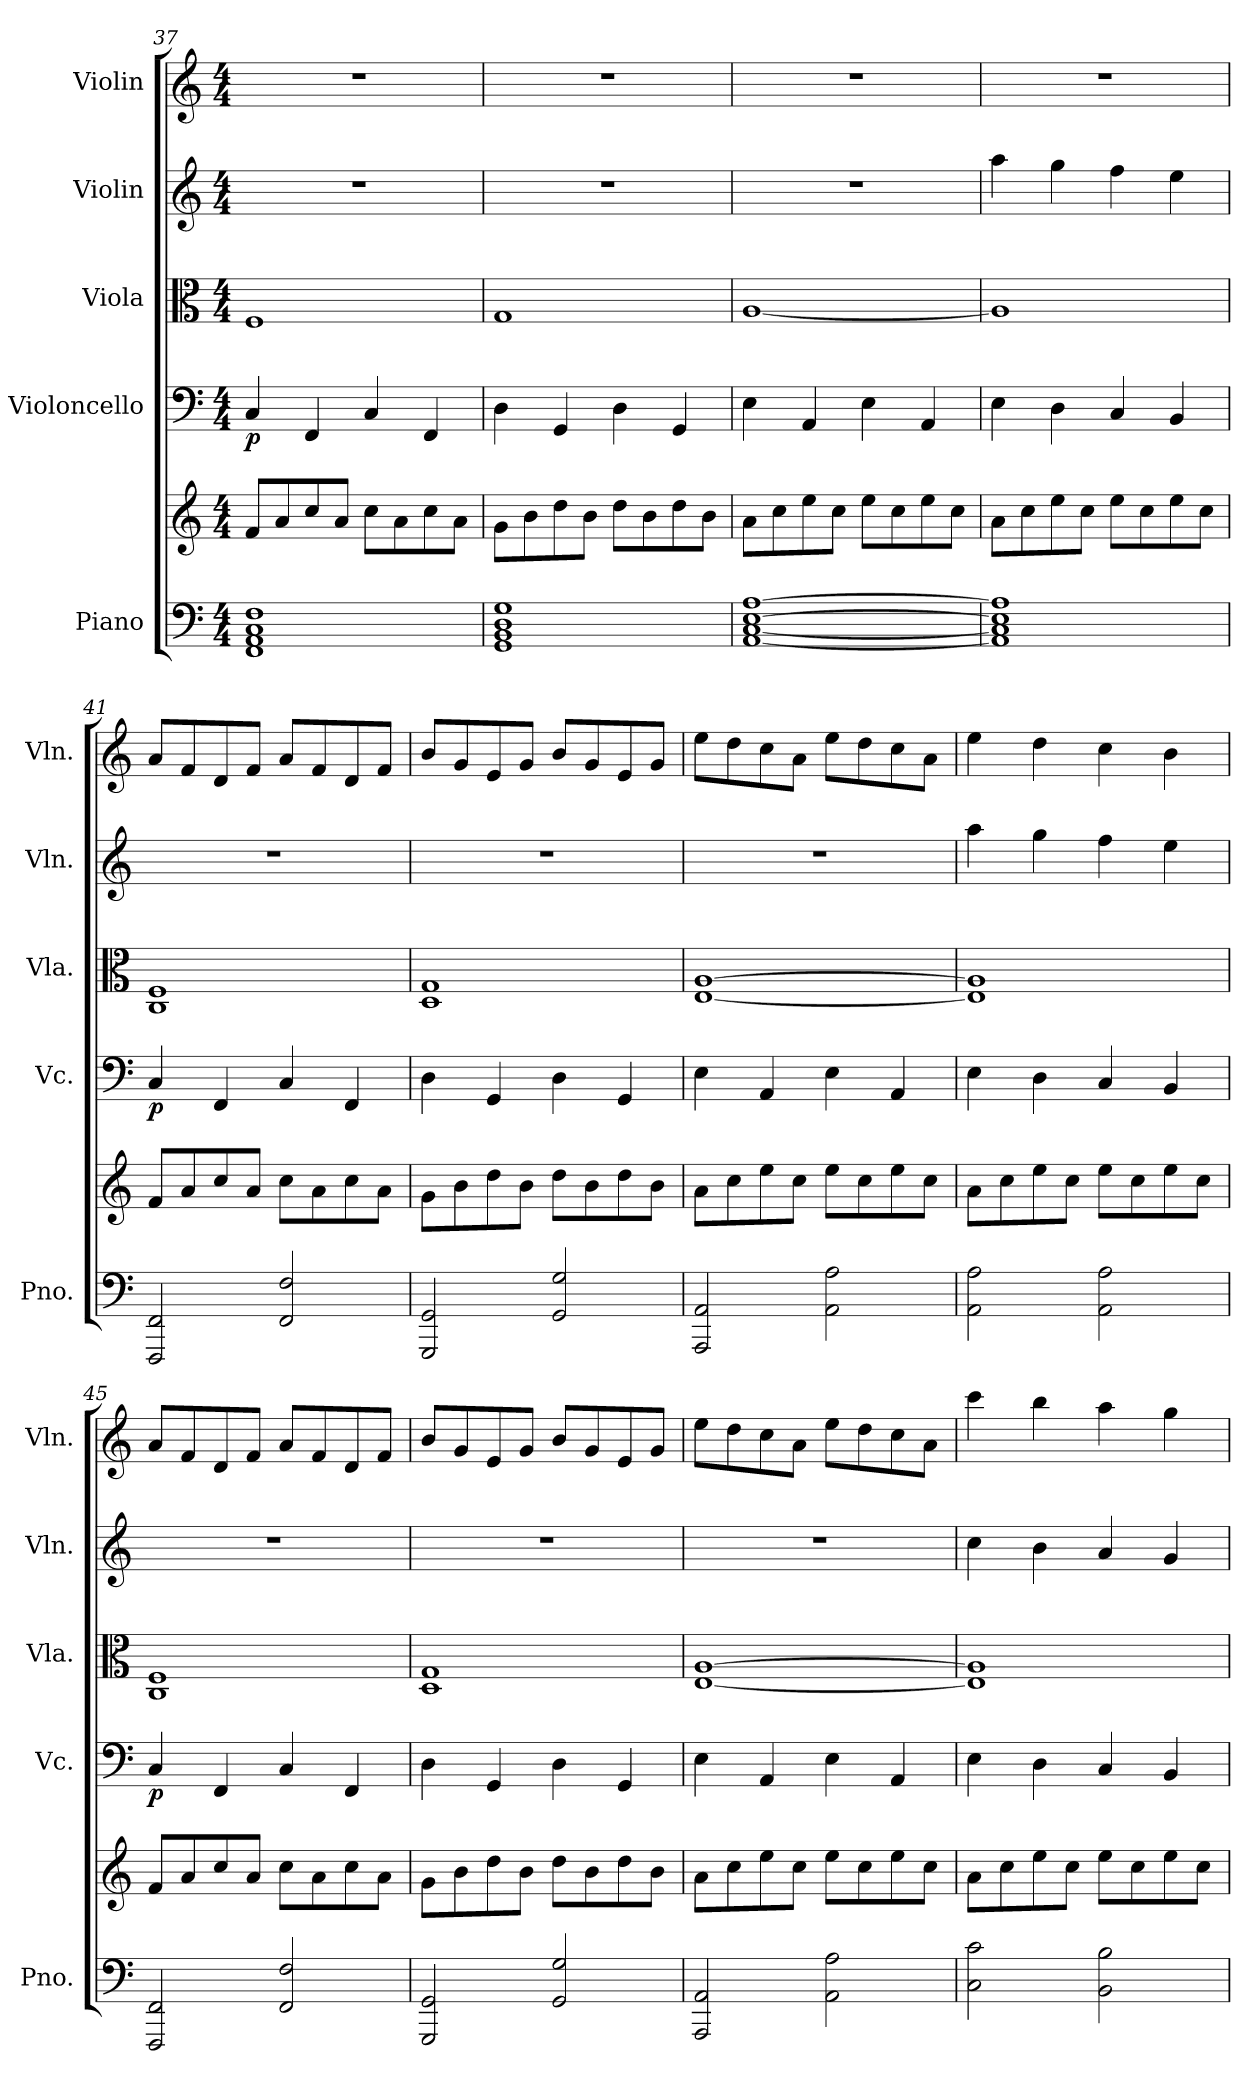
**kern	**kern	**kern	**dynam	**kern	**kern	**kern
*part5	*part5	*part4	*part4	*part3	*part2	*part1
*staff6	*staff5	*staff4	*staff4	*staff3	*staff2	*staff1
*I"Piano	*	*I"Violoncello	*	*I"Viola	*I"Violin	*I"Violin
*I'Pno.	*	*I'Vc.	*	*I'Vla.	*I'Vln.	*I'Vln.
*clefF4	*clefG2	*clefF4	*	*clefC3	*clefG2	*clefG2
*k[]	*k[]	*k[]	*	*k[]	*k[]	*k[]
*M4/4	*M4/4	*M4/4	*	*M4/4	*M4/4	*M4/4
=37	=37	=37	=37	=37	=37	=37
!	!	!	!LO:DY:b	!	!	!
1FF 1AA 1C 1F	8f/L	4C/	p	1F	1r	1r
.	8a/	.	.	.	.	.
.	8cc/	4FF/	.	.	.	.
.	8a/J	.	.	.	.	.
.	8cc\L	4C/	.	.	.	.
.	8a\	.	.	.	.	.
.	8cc\	4FF/	.	.	.	.
.	8a\J	.	.	.	.	.
=38	=38	=38	=38	=38	=38	=38
1GG 1BB 1D 1G	8g\L	4D\	.	1G	1r	1r
.	8b\	.	.	.	.	.
.	8dd\	4GG/	.	.	.	.
.	8b\J	.	.	.	.	.
.	8dd\L	4D\	.	.	.	.
.	8b\	.	.	.	.	.
.	8dd\	4GG/	.	.	.	.
.	8b\J	.	.	.	.	.
=39	=39	=39	=39	=39	=39	=39
[1AA [1C [1E [1A	8a\L	4E\	.	[1A	1r	1r
.	8cc\	.	.	.	.	.
.	8ee\	4AA/	.	.	.	.
.	8cc\J	.	.	.	.	.
.	8ee\L	4E\	.	.	.	.
.	8cc\	.	.	.	.	.
.	8ee\	4AA/	.	.	.	.
.	8cc\J	.	.	.	.	.
!!LO:LB:g=z
=40	=40	=40	=40	=40	=40	=40
1AA] 1C] 1E] 1A]	8a\L	4E\	.	1A]	4aa\	1r
.	8cc\	.	.	.	.	.
.	8ee\	4D\	.	.	4gg\	.
.	8cc\J	.	.	.	.	.
.	8ee\L	4C/	.	.	4ff\	.
.	8cc\	.	.	.	.	.
.	8ee\	4BB/	.	.	4ee\	.
.	8cc\J	.	.	.	.	.
=41	=41	=41	=41	=41	=41	=41
!	!	!	!LO:DY:b	!	!	!
2FFF/ 2FF/	8f/L	4C/	p	1C 1F	1r	8a/L
.	8a/	.	.	.	.	8f/
.	8cc/	4FF/	.	.	.	8d/
.	8a/J	.	.	.	.	8f/J
2FF/ 2F/	8cc\L	4C/	.	.	.	8a/L
.	8a\	.	.	.	.	8f/
.	8cc\	4FF/	.	.	.	8d/
.	8a\J	.	.	.	.	8f/J
=42	=42	=42	=42	=42	=42	=42
2GGG/ 2GG/	8g\L	4D\	.	1D 1G	1r	8b/L
.	8b\	.	.	.	.	8g/
.	8dd\	4GG/	.	.	.	8e/
.	8b\J	.	.	.	.	8g/J
2GG/ 2G/	8dd\L	4D\	.	.	.	8b/L
.	8b\	.	.	.	.	8g/
.	8dd\	4GG/	.	.	.	8e/
.	8b\J	.	.	.	.	8g/J
=43	=43	=43	=43	=43	=43	=43
2AAA/ 2AA/	8a\L	4E\	.	[1E [1A	1r	8ee\L
.	8cc\	.	.	.	.	8dd\
.	8ee\	4AA/	.	.	.	8cc\
.	8cc\J	.	.	.	.	8a\J
2AA\ 2A\	8ee\L	4E\	.	.	.	8ee\L
.	8cc\	.	.	.	.	8dd\
.	8ee\	4AA/	.	.	.	8cc\
.	8cc\J	.	.	.	.	8a\J
=44	=44	=44	=44	=44	=44	=44
2AA\ 2A\	8a\L	4E\	.	1E] 1A]	4aa\	4ee\
.	8cc\	.	.	.	.	.
.	8ee\	4D\	.	.	4gg\	4dd\
.	8cc\J	.	.	.	.	.
2AA\ 2A\	8ee\L	4C/	.	.	4ff\	4cc\
.	8cc\	.	.	.	.	.
.	8ee\	4BB/	.	.	4ee\	4b\
.	8cc\J	.	.	.	.	.
!!LO:PB:g=z
=45	=45	=45	=45	=45	=45	=45
!	!	!	!LO:DY:b	!	!	!
2FFF/ 2FF/	8f/L	4C/	p	1C 1F	1r	8a/L
.	8a/	.	.	.	.	8f/
.	8cc/	4FF/	.	.	.	8d/
.	8a/J	.	.	.	.	8f/J
2FF/ 2F/	8cc\L	4C/	.	.	.	8a/L
.	8a\	.	.	.	.	8f/
.	8cc\	4FF/	.	.	.	8d/
.	8a\J	.	.	.	.	8f/J
=46	=46	=46	=46	=46	=46	=46
2GGG/ 2GG/	8g\L	4D\	.	1D 1G	1r	8b/L
.	8b\	.	.	.	.	8g/
.	8dd\	4GG/	.	.	.	8e/
.	8b\J	.	.	.	.	8g/J
2GG/ 2G/	8dd\L	4D\	.	.	.	8b/L
.	8b\	.	.	.	.	8g/
.	8dd\	4GG/	.	.	.	8e/
.	8b\J	.	.	.	.	8g/J
=47	=47	=47	=47	=47	=47	=47
2AAA/ 2AA/	8a\L	4E\	.	[1E [1A	1r	8ee\L
.	8cc\	.	.	.	.	8dd\
.	8ee\	4AA/	.	.	.	8cc\
.	8cc\J	.	.	.	.	8a\J
2AA\ 2A\	8ee\L	4E\	.	.	.	8ee\L
.	8cc\	.	.	.	.	8dd\
.	8ee\	4AA/	.	.	.	8cc\
.	8cc\J	.	.	.	.	8a\J
=48	=48	=48	=48	=48	=48	=48
2C\ 2c\	8a\L	4E\	.	1E] 1A]	4cc\	4ccc\
.	8cc\	.	.	.	.	.
.	8ee\	4D\	.	.	4b\	4bb\
.	8cc\J	.	.	.	.	.
2BB\ 2B\	8ee\L	4C/	.	.	4a/	4aa\
.	8cc\	.	.	.	.	.
.	8ee\	4BB/	.	.	4g/	4gg\
.	8cc\J	.	.	.	.	.
=	=	=	=	=	=	=
*-	*-	*-	*-	*-	*-	*-
